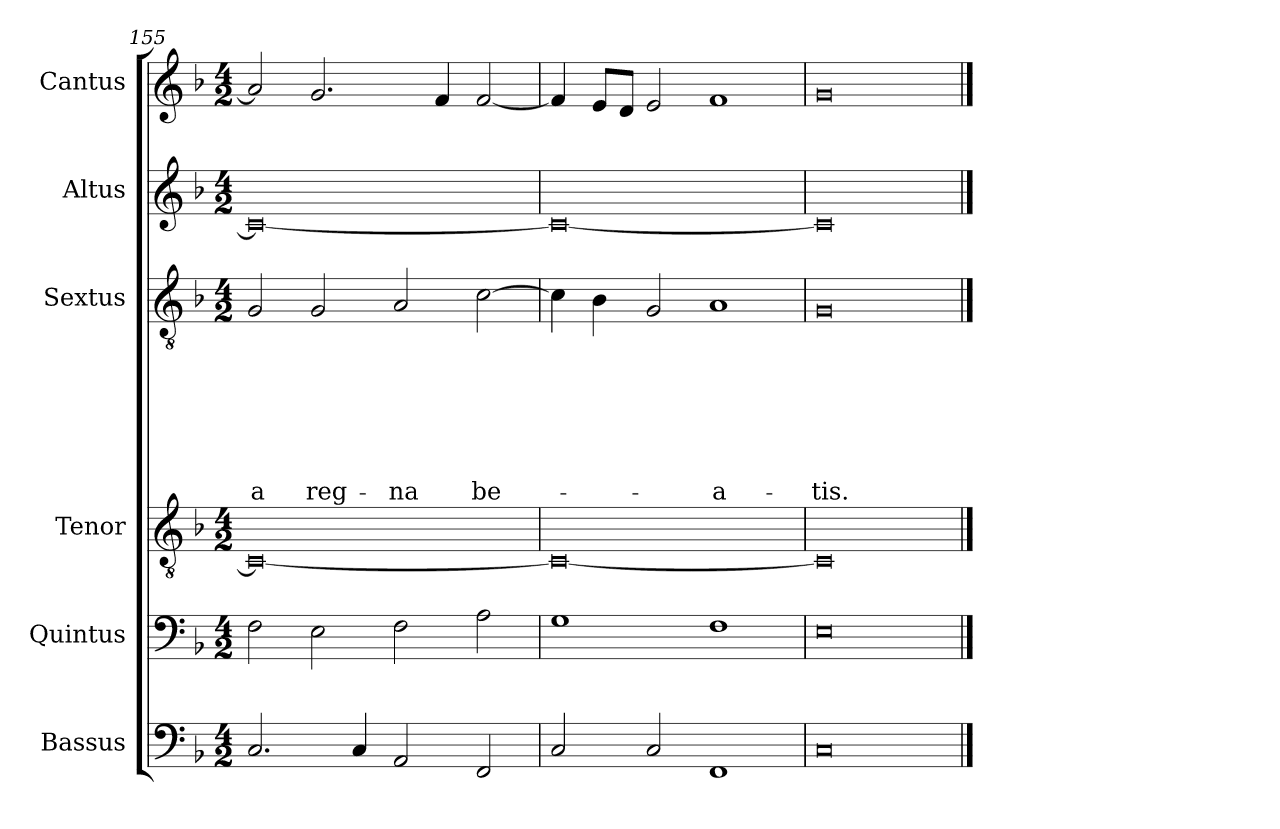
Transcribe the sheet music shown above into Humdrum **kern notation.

**kern	**kern	**kern	**kern	**text	**text	**text	**text	**text	**text	**text	**kern	**kern
*part6	*part5	*part4	*part3	*part3	*part3	*part3	*part3	*part3	*part3	*part3	*part2	*part1
*staff6	*staff5	*staff4	*staff3	*staff3	*staff3	*staff3	*staff3	*staff3	*staff3	*staff3	*staff2	*staff1
*I"Bassus	*I"Quintus	*I"Tenor	*I"Sextus	*	*	*	*	*	*	*	*I"Altus	*I"Cantus
*clefF4	*clefF4	*clefGv2	*clefGv2	*	*	*	*	*	*	*	*clefG2	*clefG2
*k[b-]	*k[b-]	*k[b-]	*k[b-]	*	*	*	*	*	*	*	*k[b-]	*k[b-]
*F:	*F:	*F:	*F:	*	*	*	*	*	*	*	*F:	*F:
*M4/2	*M4/2	*M4/2	*M4/2	*	*	*	*	*	*	*	*M4/2	*M4/2
=155	=155	=155	=155	=155	=155	=155	=155	=155	=155	=155	=155	=155
!	!	!	!	!	!	!	!	!	!	!LO:LY:b	!	!
2.C/	2F\	0C_	2G/	.	.	.	.	.	.	-a	0c_	2a/]
!	!	!	!	!	!	!	!	!	!	!LO:LY:b	!	!
.	2E\	.	2G/	.	.	.	.	.	.	reg-	.	2.g/
4C/	.	.	.	.	.	.	.	.	.	.	.	.
!	!	!	!	!	!	!	!	!	!	!LO:LY:b	!	!
2AA/	2F\	.	2A/	.	.	.	.	.	.	-na	.	.
.	.	.	.	.	.	.	.	.	.	.	.	4f/
!	!	!	!	!	!	!	!	!	!	!LO:LY:b	!	!
2FF/	2A\	.	[2c\	.	.	.	.	.	.	be-	.	[2f/
=156	=156	=156	=156	=156	=156	=156	=156	=156	=156	=156	=156	=156
2C/	1G	0C_	4c\]	.	.	.	.	.	.	.	0c_	4f/]
.	.	.	4B-\	.	.	.	.	.	.	.	.	8e/L
.	.	.	.	.	.	.	.	.	.	.	.	8d/J
2C/	.	.	2G/	.	.	.	.	.	.	.	.	2e/
!	!	!	!	!	!	!	!	!	!	!LO:LY:b	!	!
1FF	1F	.	1A	.	.	.	.	.	.	-a-	.	1f
=157	=157	=157	=157	=157	=157	=157	=157	=157	=157	=157	=157	=157
!	!	!	!	!	!	!	!	!	!	!LO:LY:b	!	!
0C	0E	0C]	0G	.	.	.	.	.	.	-tis.	0c]	0g
==	==	==	==	==	==	==	==	==	==	==	==	==
*-	*-	*-	*-	*-	*-	*-	*-	*-	*-	*-	*-	*-
